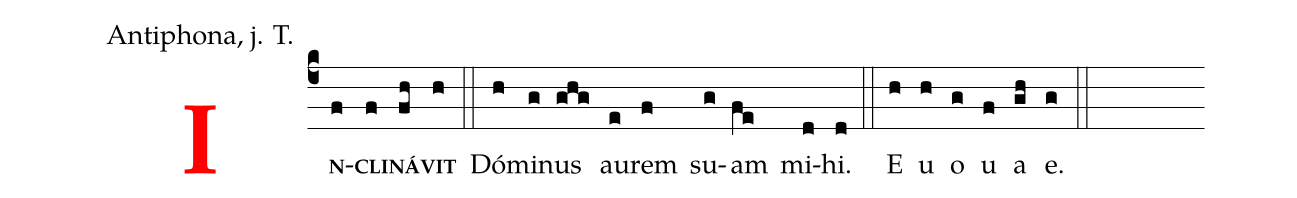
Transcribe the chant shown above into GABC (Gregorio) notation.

office-part: Antiphona, j. T.;
%%
<v>\textcolor{red}{\bf I}</v><v>\bf\scriptsize{N}</v>(c4f)<v>\bf\scriptsize{CLI}</v>(f)<v>\bf\scriptsize{NÁ}</v>(fh)<v>\bf\scriptsize{VIT}</v>(h) (::)
Dó(h)mi(g)nus(ghg) au(e)rem(f) su(g)am(fe) mi(d)hi.(d) (::)
E(h) u(h) o(g) u(f) a(gh) e.(g) (::)
